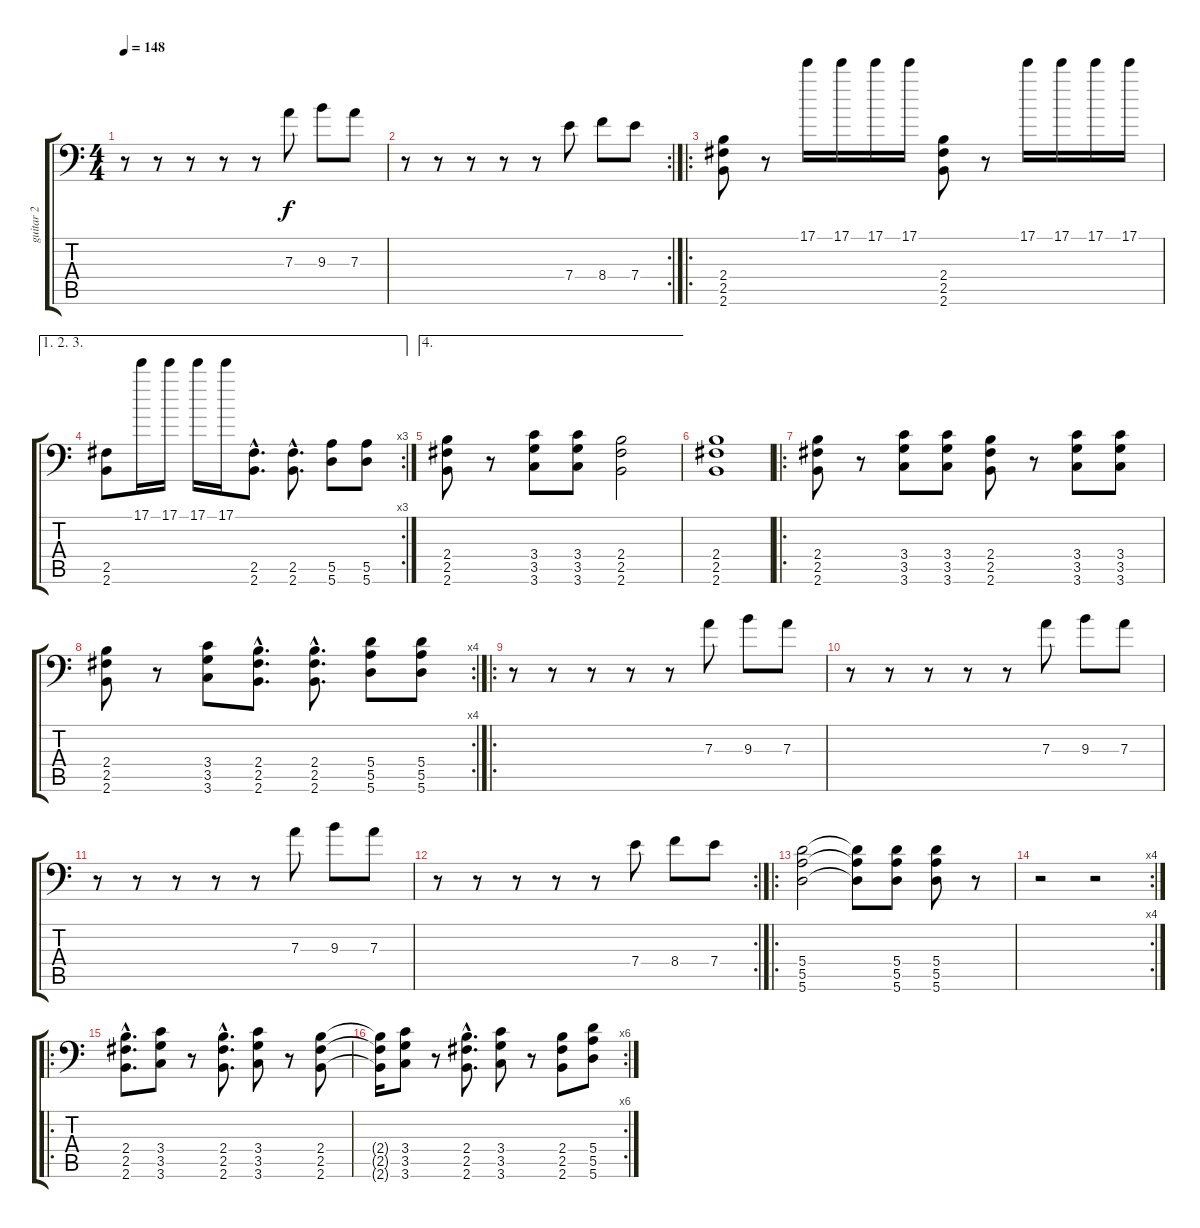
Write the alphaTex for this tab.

\track ("guitar 2" "guitar 2") {instrument overdrivenguitar}
\staff {score tabs}
\tuning (B3 Gb3 D3 A2 E2 A1) {hide}
\ts (4 4)
\tempo 148
\clef f4
\ks c
r.8{dy f} r.8 r.8 r.8 r.8 7.3.8 9.3.8 7.3.8 |
\rc 2
r.8 r.8 r.8 r.8 r.8 7.4.8 8.4.8 7.4.8 |
\ro
(2.4 2.5 2.6).8 r.8 17.1.16 17.1.16 17.1.16 17.1.16 (2.4 2.5 2.6).8 r.8 17.1.16 17.1.16 17.1.16 17.1.16 |
\ae (1 2 3)
\rc 3
(2.5 2.6).8 17.1.16 17.1.16 17.1.16 17.1.16 (2.5{hac} 2.6{hac}).8{d} (2.5{hac} 2.6{hac}).8{d} (5.5 5.6).8 (5.5 5.6).8 |
\ae 4
(2.4 2.5 2.6).8 r.8 (3.4 3.5 3.6).8 (3.4 3.5 3.6).8 (2.4 2.5 2.6).2 |
(2.4 2.5 2.6).1 |
\ro
(2.4 2.5 2.6).8 r.8 (3.4 3.5 3.6).8 (3.4 3.5 3.6).8 (2.4 2.5 2.6).8 r.8 (3.4 3.5 3.6).8 (3.4 3.5 3.6).8 |
\rc 4
(2.4 2.5 2.6).8 r.8 (3.4 3.5 3.6).8 (2.4{hac} 2.5{hac} 2.6{hac}).8{d} (2.4{hac} 2.5{hac} 2.6{hac}).8{d} (5.4 5.5 5.6).8 (5.4 5.5 5.6).8 |
\ro
r.8 r.8 r.8 r.8 r.8 7.3.8 9.3.8 7.3.8 |
r.8 r.8 r.8 r.8 r.8 7.3.8 9.3.8 7.3.8 |
r.8 r.8 r.8 r.8 r.8 7.3.8 9.3.8 7.3.8 |
\rc 2
r.8 r.8 r.8 r.8 r.8 7.4.8 8.4.8 7.4.8 |
\ro
(5.4 5.5 5.6).2 (5.4{t} 5.5{t} 5.6{t}).8 (5.4 5.5 5.6).8 (5.4 5.5 5.6).8 r.8 |
\rc 4
r.2 r.2 |
\ro
(2.4{hac} 2.5{hac} 2.6{hac}).8{d} (3.4 3.5 3.6).8 r.8 (2.4{hac} 2.5{hac} 2.6{hac}).8{d} (3.4 3.5 3.6).8 r.8 (2.4 2.5 2.6).8 |
\rc 6
(2.4{t} 2.5{t} 2.6{t}).16 (3.4 3.5 3.6).8 r.8 (2.4{hac} 2.5{hac} 2.6{hac}).8{d} (3.4 3.5 3.6).8 r.8 (2.4 2.5 2.6).8 (5.4 5.5 5.6).8
